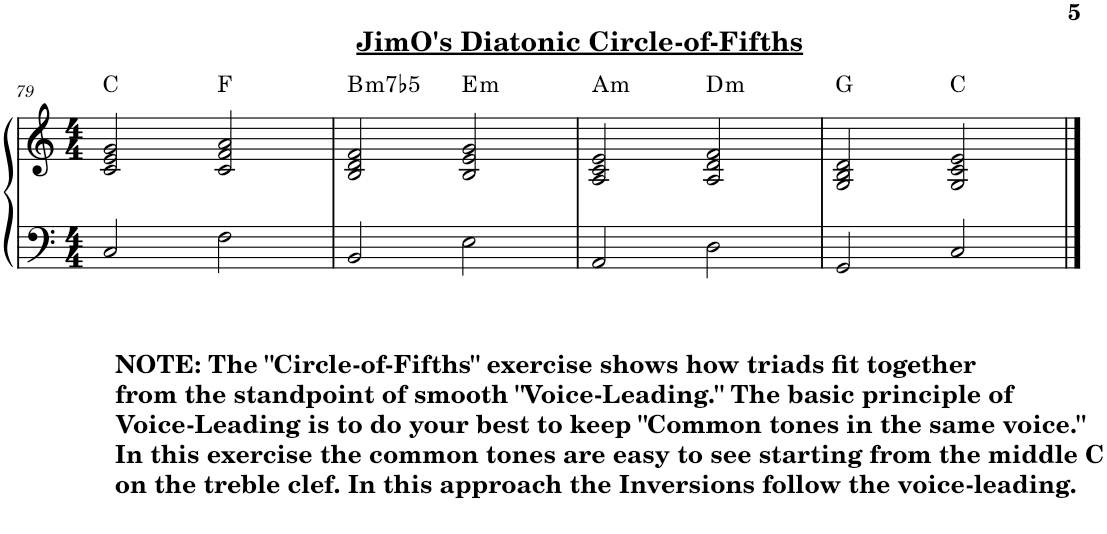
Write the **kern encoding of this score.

**kern	**kern	**harte
*part1	*part1	*part1
*staff2	*staff1	*
*I"Piano	*	*
*I'Pno.	*	*
!!LO:PB:g=z
*clefF4	*clefG2	*
*k[]	*k[]	*
*M4/4	*M4/4	*
=79	=79	=79
2C/	2c/ 2e/ 2g/	C:maj
2F\	2c/ 2f/ 2a/	F:maj
=80	=80	=80
!	!	!LO:H:kt=m7b5
2BB/	2B/ 2d/ 2f/	B:hdim7
!	!LO:TX:a:B:t=JimO's Diatonic Circle-of-Fifths	!
!LO:TX:b:B:t=NOTE&colon; The "Circle-of-Fifths" exercise shows how triads fit together	!	!
!LO:TX:b:t=from the standpoint of smooth "Voice-Leading." The basic principle of	!	!
!LO:TX:b:t=Voice-Leading is to do your best to keep "Common tones in the same voice."	!	!
!LO:TX:b:t=In this exercise the common tones are easy to see starting from the middle C	!	!
!LO:TX:b:t=on the treble clef. In this approach the Inversions follow the voice-leading.	!	!
!	!	!LO:H:kt=m
2E\	2B/ 2e/ 2g/	E:min
=81	=81	=81
!	!	!LO:H:kt=m
2AA/	2A/ 2c/ 2e/	A:min
!	!	!LO:H:kt=m
2D\	2A/ 2d/ 2f/	D:min
=82	=82	=82
2GG/	2G/ 2B/ 2d/	G:maj
2C/	2G/ 2c/ 2e/	C:maj
==	==	==
*-	*-	*-
